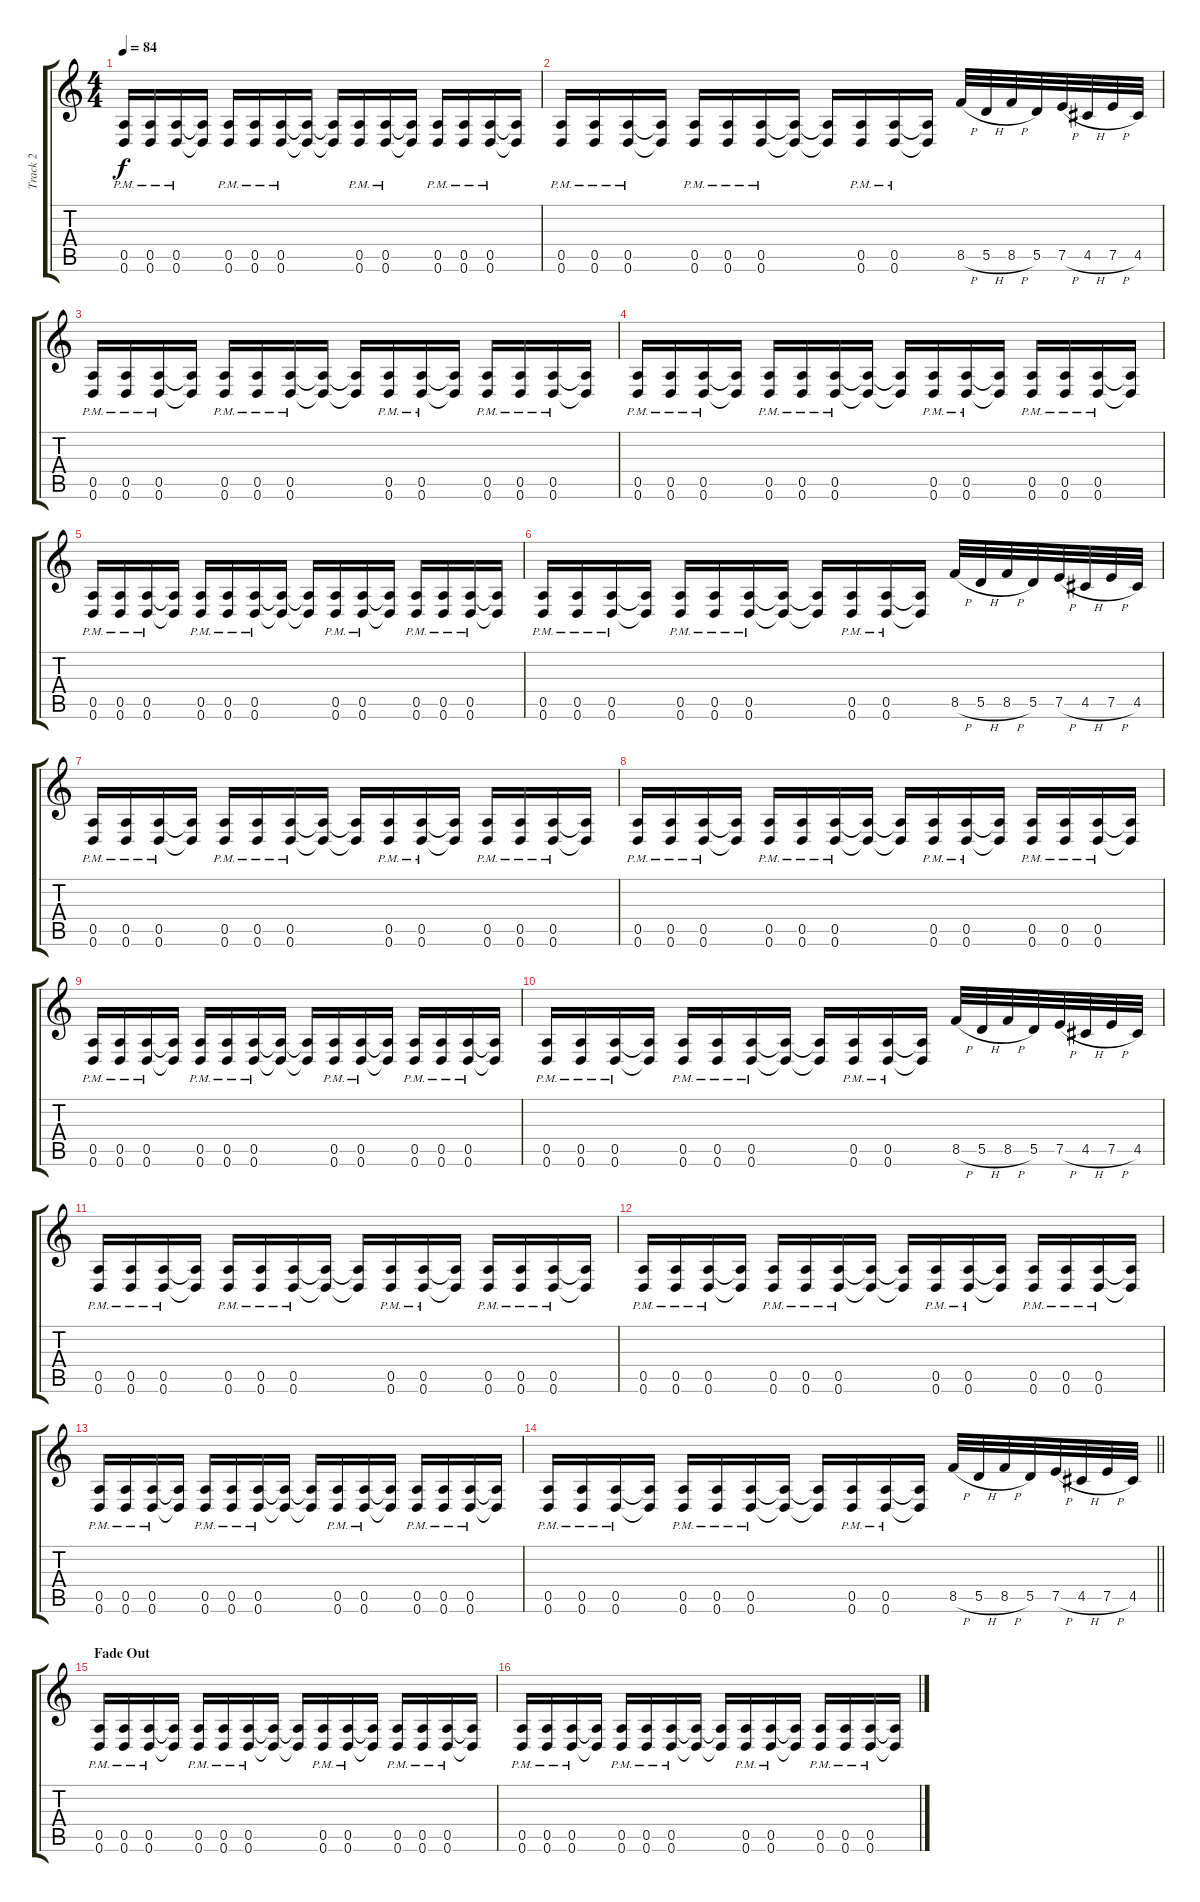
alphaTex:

\track ("Track 2" "Track 2") {instrument overdrivenguitar}
\staff {score tabs}
\tuning (E4 B3 G3 D3 A2 D2) {hide}
\ts (4 4)
\tempo 84
\clef g2
\ks c
(0.5{pm} 0.6{pm}).16{dy f} (0.5{pm} 0.6{pm}).16 (0.5{pm} 0.6{pm}).16 (0.5{t} 0.6{t}).16 (0.5{pm} 0.6{pm}).16 (0.5{pm} 0.6{pm}).16 (0.5{pm} 0.6{pm}).16 (0.5{t} 0.6{t}).16 (0.5{t} 0.6{t}).16 (0.5{pm} 0.6{pm}).16 (0.5{pm} 0.6{pm}).16 (0.5{t} 0.6{t}).16 (0.5{pm} 0.6{pm}).16 (0.5{pm} 0.6{pm}).16 (0.5{pm} 0.6{pm}).16 (0.5{t} 0.6{t}).16 |
(0.5{pm} 0.6{pm}).16 (0.5{pm} 0.6{pm}).16 (0.5{pm} 0.6{pm}).16 (0.5{t} 0.6{t}).16 (0.5{pm} 0.6{pm}).16 (0.5{pm} 0.6{pm}).16 (0.5{pm} 0.6{pm}).16 (0.5{t} 0.6{t}).16 (0.5{t} 0.6{t}).16 (0.5{pm} 0.6{pm}).16 (0.5{pm} 0.6{pm}).16 (0.5{t} 0.6{t}).16 8.5{h}.32 5.5{h}.32 8.5{h}.32 5.5.32 7.5{h}.32 4.5{h}.32 7.5{h}.32 4.5.32 |
(0.5{pm} 0.6{pm}).16 (0.5{pm} 0.6{pm}).16 (0.5{pm} 0.6{pm}).16 (0.5{t} 0.6{t}).16 (0.5{pm} 0.6{pm}).16 (0.5{pm} 0.6{pm}).16 (0.5{pm} 0.6{pm}).16 (0.5{t} 0.6{t}).16 (0.5{t} 0.6{t}).16 (0.5{pm} 0.6{pm}).16 (0.5{pm} 0.6{pm}).16 (0.5{t} 0.6{t}).16 (0.5{pm} 0.6{pm}).16 (0.5{pm} 0.6{pm}).16 (0.5{pm} 0.6{pm}).16 (0.5{t} 0.6{t}).16 |
(0.5{pm} 0.6{pm}).16 (0.5{pm} 0.6{pm}).16 (0.5{pm} 0.6{pm}).16 (0.5{t} 0.6{t}).16 (0.5{pm} 0.6{pm}).16 (0.5{pm} 0.6{pm}).16 (0.5{pm} 0.6{pm}).16 (0.5{t} 0.6{t}).16 (0.5{t} 0.6{t}).16 (0.5{pm} 0.6{pm}).16 (0.5{pm} 0.6{pm}).16 (0.5{t} 0.6{t}).16 (0.5{pm} 0.6{pm}).16 (0.5{pm} 0.6{pm}).16 (0.5{pm} 0.6{pm}).16 (0.5{t} 0.6{t}).16 |
(0.5{pm} 0.6{pm}).16 (0.5{pm} 0.6{pm}).16 (0.5{pm} 0.6{pm}).16 (0.5{t} 0.6{t}).16 (0.5{pm} 0.6{pm}).16 (0.5{pm} 0.6{pm}).16 (0.5{pm} 0.6{pm}).16 (0.5{t} 0.6{t}).16 (0.5{t} 0.6{t}).16 (0.5{pm} 0.6{pm}).16 (0.5{pm} 0.6{pm}).16 (0.5{t} 0.6{t}).16 (0.5{pm} 0.6{pm}).16 (0.5{pm} 0.6{pm}).16 (0.5{pm} 0.6{pm}).16 (0.5{t} 0.6{t}).16 |
(0.5{pm} 0.6{pm}).16 (0.5{pm} 0.6{pm}).16 (0.5{pm} 0.6{pm}).16 (0.5{t} 0.6{t}).16 (0.5{pm} 0.6{pm}).16 (0.5{pm} 0.6{pm}).16 (0.5{pm} 0.6{pm}).16 (0.5{t} 0.6{t}).16 (0.5{t} 0.6{t}).16 (0.5{pm} 0.6{pm}).16 (0.5{pm} 0.6{pm}).16 (0.5{t} 0.6{t}).16 8.5{h}.32 5.5{h}.32 8.5{h}.32 5.5.32 7.5{h}.32 4.5{h}.32 7.5{h}.32 4.5.32 |
(0.5{pm} 0.6{pm}).16 (0.5{pm} 0.6{pm}).16 (0.5{pm} 0.6{pm}).16 (0.5{t} 0.6{t}).16 (0.5{pm} 0.6{pm}).16 (0.5{pm} 0.6{pm}).16 (0.5{pm} 0.6{pm}).16 (0.5{t} 0.6{t}).16 (0.5{t} 0.6{t}).16 (0.5{pm} 0.6{pm}).16 (0.5{pm} 0.6{pm}).16 (0.5{t} 0.6{t}).16 (0.5{pm} 0.6{pm}).16 (0.5{pm} 0.6{pm}).16 (0.5{pm} 0.6{pm}).16 (0.5{t} 0.6{t}).16 |
(0.5{pm} 0.6{pm}).16 (0.5{pm} 0.6{pm}).16 (0.5{pm} 0.6{pm}).16 (0.5{t} 0.6{t}).16 (0.5{pm} 0.6{pm}).16 (0.5{pm} 0.6{pm}).16 (0.5{pm} 0.6{pm}).16 (0.5{t} 0.6{t}).16 (0.5{t} 0.6{t}).16 (0.5{pm} 0.6{pm}).16 (0.5{pm} 0.6{pm}).16 (0.5{t} 0.6{t}).16 (0.5{pm} 0.6{pm}).16 (0.5{pm} 0.6{pm}).16 (0.5{pm} 0.6{pm}).16 (0.5{t} 0.6{t}).16 |
(0.5{pm} 0.6{pm}).16 (0.5{pm} 0.6{pm}).16 (0.5{pm} 0.6{pm}).16 (0.5{t} 0.6{t}).16 (0.5{pm} 0.6{pm}).16 (0.5{pm} 0.6{pm}).16 (0.5{pm} 0.6{pm}).16 (0.5{t} 0.6{t}).16 (0.5{t} 0.6{t}).16 (0.5{pm} 0.6{pm}).16 (0.5{pm} 0.6{pm}).16 (0.5{t} 0.6{t}).16 (0.5{pm} 0.6{pm}).16 (0.5{pm} 0.6{pm}).16 (0.5{pm} 0.6{pm}).16 (0.5{t} 0.6{t}).16 |
(0.5{pm} 0.6{pm}).16 (0.5{pm} 0.6{pm}).16 (0.5{pm} 0.6{pm}).16 (0.5{t} 0.6{t}).16 (0.5{pm} 0.6{pm}).16 (0.5{pm} 0.6{pm}).16 (0.5{pm} 0.6{pm}).16 (0.5{t} 0.6{t}).16 (0.5{t} 0.6{t}).16 (0.5{pm} 0.6{pm}).16 (0.5{pm} 0.6{pm}).16 (0.5{t} 0.6{t}).16 8.5{h}.32 5.5{h}.32 8.5{h}.32 5.5.32 7.5{h}.32 4.5{h}.32 7.5{h}.32 4.5.32 |
(0.5{pm} 0.6{pm}).16 (0.5{pm} 0.6{pm}).16 (0.5{pm} 0.6{pm}).16 (0.5{t} 0.6{t}).16 (0.5{pm} 0.6{pm}).16 (0.5{pm} 0.6{pm}).16 (0.5{pm} 0.6{pm}).16 (0.5{t} 0.6{t}).16 (0.5{t} 0.6{t}).16 (0.5{pm} 0.6{pm}).16 (0.5{pm} 0.6{pm}).16 (0.5{t} 0.6{t}).16 (0.5{pm} 0.6{pm}).16 (0.5{pm} 0.6{pm}).16 (0.5{pm} 0.6{pm}).16 (0.5{t} 0.6{t}).16 |
(0.5{pm} 0.6{pm}).16 (0.5{pm} 0.6{pm}).16 (0.5{pm} 0.6{pm}).16 (0.5{t} 0.6{t}).16 (0.5{pm} 0.6{pm}).16 (0.5{pm} 0.6{pm}).16 (0.5{pm} 0.6{pm}).16 (0.5{t} 0.6{t}).16 (0.5{t} 0.6{t}).16 (0.5{pm} 0.6{pm}).16 (0.5{pm} 0.6{pm}).16 (0.5{t} 0.6{t}).16 (0.5{pm} 0.6{pm}).16 (0.5{pm} 0.6{pm}).16 (0.5{pm} 0.6{pm}).16 (0.5{t} 0.6{t}).16 |
(0.5{pm} 0.6{pm}).16 (0.5{pm} 0.6{pm}).16 (0.5{pm} 0.6{pm}).16 (0.5{t} 0.6{t}).16 (0.5{pm} 0.6{pm}).16 (0.5{pm} 0.6{pm}).16 (0.5{pm} 0.6{pm}).16 (0.5{t} 0.6{t}).16 (0.5{t} 0.6{t}).16 (0.5{pm} 0.6{pm}).16 (0.5{pm} 0.6{pm}).16 (0.5{t} 0.6{t}).16 (0.5{pm} 0.6{pm}).16 (0.5{pm} 0.6{pm}).16 (0.5{pm} 0.6{pm}).16 (0.5{t} 0.6{t}).16 |
\barLineRight lightlight
(0.5{pm} 0.6{pm}).16 (0.5{pm} 0.6{pm}).16 (0.5{pm} 0.6{pm}).16 (0.5{t} 0.6{t}).16 (0.5{pm} 0.6{pm}).16 (0.5{pm} 0.6{pm}).16 (0.5{pm} 0.6{pm}).16 (0.5{t} 0.6{t}).16 (0.5{t} 0.6{t}).16 (0.5{pm} 0.6{pm}).16 (0.5{pm} 0.6{pm}).16 (0.5{t} 0.6{t}).16 8.5{h}.32 5.5{h}.32 8.5{h}.32 5.5.32 7.5{h}.32 4.5{h}.32 7.5{h}.32 4.5.32 |
\section ("" "Fade Out")
(0.5{pm} 0.6{pm}).16{volume 12} (0.5{pm} 0.6{pm}).16 (0.5{pm} 0.6{pm}).16 (0.5{t} 0.6{t}).16 (0.5{pm} 0.6{pm}).16 (0.5{pm} 0.6{pm}).16 (0.5{pm} 0.6{pm}).16 (0.5{t} 0.6{t}).16 (0.5{t} 0.6{t}).16 (0.5{pm} 0.6{pm}).16 (0.5{pm} 0.6{pm}).16 (0.5{t} 0.6{t}).16 (0.5{pm} 0.6{pm}).16 (0.5{pm} 0.6{pm}).16 (0.5{pm} 0.6{pm}).16 (0.5{t} 0.6{t}).16 |
(0.5{pm} 0.6{pm}).16 (0.5{pm} 0.6{pm}).16 (0.5{pm} 0.6{pm}).16 (0.5{t} 0.6{t}).16 (0.5{pm} 0.6{pm}).16 (0.5{pm} 0.6{pm}).16 (0.5{pm} 0.6{pm}).16 (0.5{t} 0.6{t}).16 (0.5{t} 0.6{t}).16 (0.5{pm} 0.6{pm}).16 (0.5{pm} 0.6{pm}).16 (0.5{t} 0.6{t}).16 (0.5{pm} 0.6{pm}).16 (0.5{pm} 0.6{pm}).16 (0.5{pm} 0.6{pm}).16 (0.5{t} 0.6{t}).16
